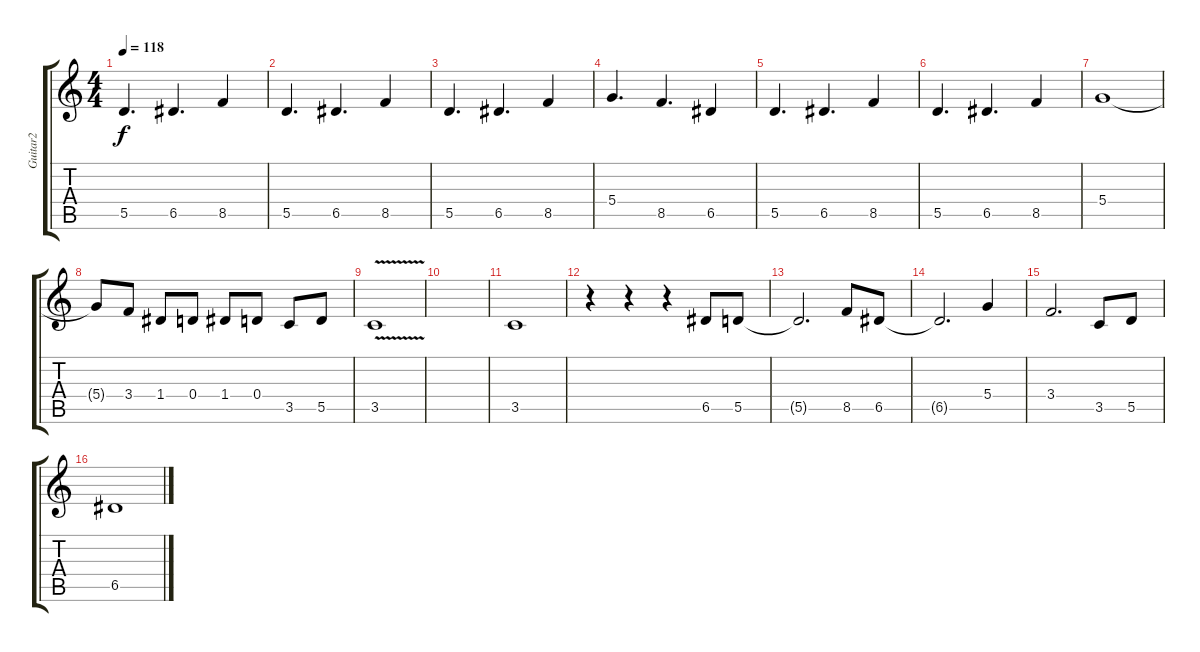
\track ("Guitar2" "Guitar2") {instrument distortionguitar}
\staff {score tabs}
\tuning (E4 B3 G3 D3 A2 E2) {hide}
\ts (4 4)
\tempo 118
\clef g2
\ks c
5.5.4{d dy f} 6.5.4{d} 8.5.4 |
5.5.4{d} 6.5.4{d} 8.5.4 |
5.5.4{d} 6.5.4{d} 8.5.4 |
5.4.4{d} 8.5.4{d} 6.5.4 |
5.5.4{d} 6.5.4{d} 8.5.4 |
5.5.4{d} 6.5.4{d} 8.5.4 |
5.4.1 |
5.4{t}.8 3.4.8 1.4.8 0.4.8 1.4.8 0.4.8 3.5.8 5.5.8 |
3.5{v}.1 |
|
3.5.1 |
r.4 r.4 r.4 6.5.8 5.5.8 |
5.5{t}.2{d} 8.5.8 6.5.8 |
6.5{t}.2{d} 5.4.4 |
3.4.2{d} 3.5.8 5.5.8 |
6.5.1
